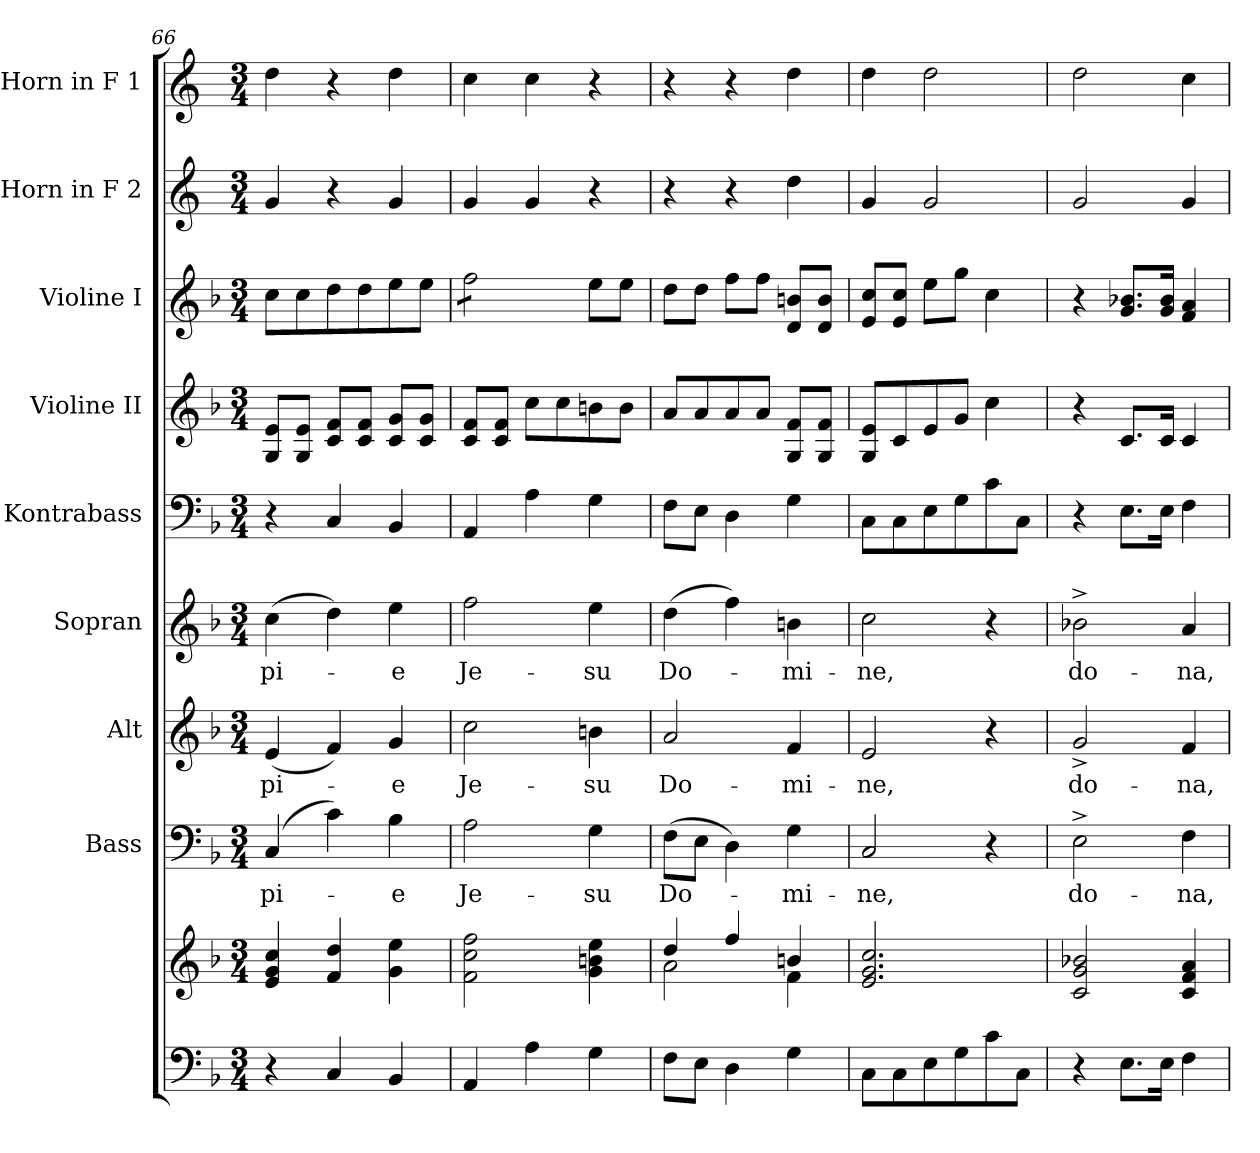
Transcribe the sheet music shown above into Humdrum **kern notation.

**kern	**kern	**kern	**text	**kern	**text	**kern	**text	**kern	**kern	**kern	**kern	**kern
*part9	*part9	*part8	*part8	*part7	*part7	*part6	*part6	*part5	*part4	*part3	*part2	*part1
*staff10	*staff9	*staff8	*staff8	*staff7	*staff7	*staff6	*staff6	*staff5	*staff4	*staff3	*staff2	*staff1
*	*	*I"Bass	*	*I"Alt	*	*I"Sopran	*	*I"Kontrabass	*I"Violine II	*I"Violine I	*I"Horn in F 2	*I"Horn in F 1
*	*	*I'B.	*	*I'A.	*	*I'S.	*	*I'Kb.	*I'Vl. II	*I'Vl. I	*I'Hrn. F 2	*I'Hrn. F 1
!!LO:PB:g=z
*clefF4	*clefG2	*clefF4	*	*clefG2	*	*clefG2	*	*clefF4	*clefG2	*clefG2	*clefG2	*clefG2
*	*	*	*	*	*	*	*	*ITrd7c12	*	*	*ITrd4c7	*ITrd4c7
*k[b-]	*k[b-]	*k[b-]	*	*k[b-]	*	*k[b-]	*	*k[b-]	*k[b-]	*k[b-]	*k[b-]	*k[b-]
*F:	*F:	*F:	*	*F:	*	*F:	*	*F:	*F:	*F:	*F:	*F:
*M3/4	*M3/4	*M3/4	*	*M3/4	*	*M3/4	*	*M3/4	*M3/4	*M3/4	*M3/4	*M3/4
=66	=66	=66	=66	=66	=66	=66	=66	=66	=66	=66	=66	=66
!	!	!	!LO:LY:b	!	!LO:LY:b	!	!LO:LY:b	!	!	!	!	!
4r	4e/ 4g/ 4cc/	(4C/	pi-	(<4e/	pi-	(>4cc\	pi-	4r	8G/ 8e/L	8cc\L	4c/	4g\
.	.	.	.	.	.	.	.	.	8G/ 8e/J	8cc\	.	.
4C/	4f/ 4dd/	4c\)	.	4f/)	.	4dd\)	.	4CC/	8c/ 8f/L	8dd\	4r	4r
.	.	.	.	.	.	.	.	.	8c/ 8f/J	8dd\	.	.
!	!	!	!LO:LY:b	!	!LO:LY:b	!	!LO:LY:b	!	!	!	!	!
4BB-/	4g\ 4ee\	4B-\	-e	4g/	-e	4ee\	-e	4BBB-/	8c/ 8g/L	8ee\	4c/	4g\
.	.	.	.	.	.	.	.	.	8c/ 8g/J	8ee\J	.	.
=67	=67	=67	=67	=67	=67	=67	=67	=67	=67	=67	=67	=67
!	!	!	!LO:LY:b	!	!LO:LY:b	!	!LO:LY:b	!	!	!	!	!
*	*	*	*	*	*	*	*	*	*	*tremolo	*	*
4AA/	2f\ 2cc\ 2ff\	2A\	Je-	2cc\	Je-	2ff\	Je-	4AAA/	8c/ 8f/L	8ff\L	4c/	4f\
.	.	.	.	.	.	.	.	.	8c/ 8f/J	8ff\	.	.
4A\	.	.	.	.	.	.	.	4AA\	8cc\L	8ff\	4c/	4f\
.	.	.	.	.	.	.	.	.	8cc\	8ff\J	.	.
*	*	*	*	*	*	*	*	*	*	*Xtremolo	*	*
!	!	!	!LO:LY:b	!	!LO:LY:b	!	!LO:LY:b	!	!	!	!	!
4G\	4g\ 4bn\ 4ee\	4G\	-su	4bn\	-su	4ee\	-su	4GG\	8bn\	8ee\L	4r	4r
.	.	.	.	.	.	.	.	.	8b\J	8ee\J	.	.
=68	=68	=68	=68	=68	=68	=68	=68	=68	=68	=68	=68	=68
*	*^	*	*	*	*	*	*	*	*	*	*	*
!	!	!	!	!LO:LY:b	!	!LO:LY:b	!	!LO:LY:b	!	!	!	!	!
8F\L	4dd/	2a\	(>8F\L	Do-	2a/	Do-	(>4dd\	Do-	8FF\L	8a/L	8dd\L	4r	4r
8E\J	.	.	8E\J	.	.	.	.	.	8EE\J	8a/	8dd\J	.	.
4D\	4ff/	.	4D\)	.	.	.	4ff\)	.	4DD\	8a/	8ff\L	4r	4r
.	.	.	.	.	.	.	.	.	.	8a/J	8ff\J	.	.
!	!	!	!	!LO:LY:b	!	!LO:LY:b	!	!LO:LY:b	!	!	!	!	!
4G\	4bn/	4f\	4G\	-mi-	4f/	-mi-	4bn\	-mi-	4GG\	8G/ 8f/L	8d/ 8bn/L	4g\	4g\
.	.	.	.	.	.	.	.	.	.	8G/ 8f/J	8d/ 8b/J	.	.
*	*v	*v	*	*	*	*	*	*	*	*	*	*	*
=69	=69	=69	=69	=69	=69	=69	=69	=69	=69	=69	=69	=69
!	!	!	!LO:LY:b	!	!LO:LY:b	!	!LO:LY:b	!	!	!	!	!
8C\L	2.e/ 2.g/ 2.cc/	2C/	-ne,	2e/	-ne,	2cc\	-ne,	8CC\L	8G/ 8e/L	8e/ 8cc/L	4c/	4g\
8C\	.	.	.	.	.	.	.	8CC\	8c/	8e/ 8cc/J	.	.
8E\	.	.	.	.	.	.	.	8EE\	8e/	8ee\L	2c/	2g\
8G\	.	.	.	.	.	.	.	8GG\	8g/J	8gg\J	.	.
8c\	.	4r	.	4r	.	4r	.	8C\	4cc\	4cc\	.	.
8C\J	.	.	.	.	.	.	.	8CC\J	.	.	.	.
=70	=70	=70	=70	=70	=70	=70	=70	=70	=70	=70	=70	=70
!	!	!	!LO:LY:b	!	!LO:LY:b	!	!LO:LY:b	!	!	!	!	!
4r	2c/ 2g/ 2b-X/	2E^>\	do-	2g^</	do-	2b-X^>\	do-	4r	4r	4r	2c/	2g\
8.E\L	.	.	.	.	.	.	.	8.EE\L	8.c/L	8.g/ 8.b-X/L	.	.
16E\Jk	.	.	.	.	.	.	.	16EE\Jk	16c/Jk	16g/ 16b-/Jk	.	.
!	!	!	!LO:LY:b	!	!LO:LY:b	!	!LO:LY:b	!	!	!	!	!
4F\	4c/ 4f/ 4a/	4F\	-na,	4f/	-na,	4a/	-na,	4FF\	4c/	4f/ 4a/	4c/	4f\
=	=	=	=	=	=	=	=	=	=	=	=	=
*-	*-	*-	*-	*-	*-	*-	*-	*-	*-	*-	*-	*-
